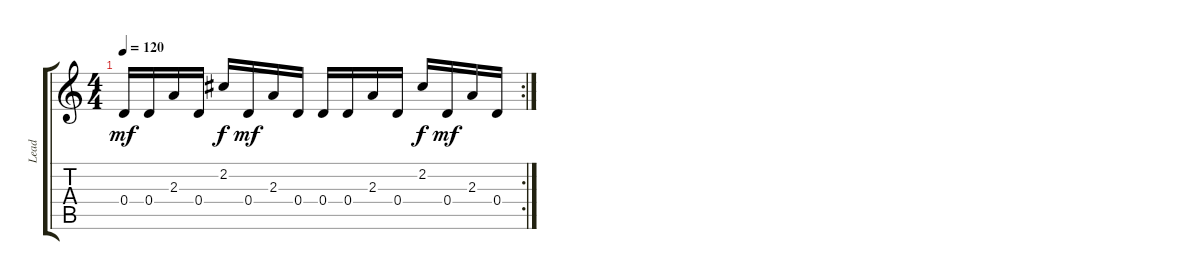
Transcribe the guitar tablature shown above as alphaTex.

\track ("Lead" "Lead") {instrument distortionguitar}
\staff {score tabs}
\tuning (E4 B3 G3 D3 A2 E2) {hide}
\rc 2
\ts (4 4)
\tempo 120
\clef g2
\ks c
0.4.16{dy mf} 0.4.16 2.3.16 0.4.16 2.2.16{dy f} 0.4.16{dy mf} 2.3.16 0.4.16 0.4.16 0.4.16 2.3.16 0.4.16 2.2.16{dy f} 0.4.16{dy mf} 2.3.16 0.4.16
